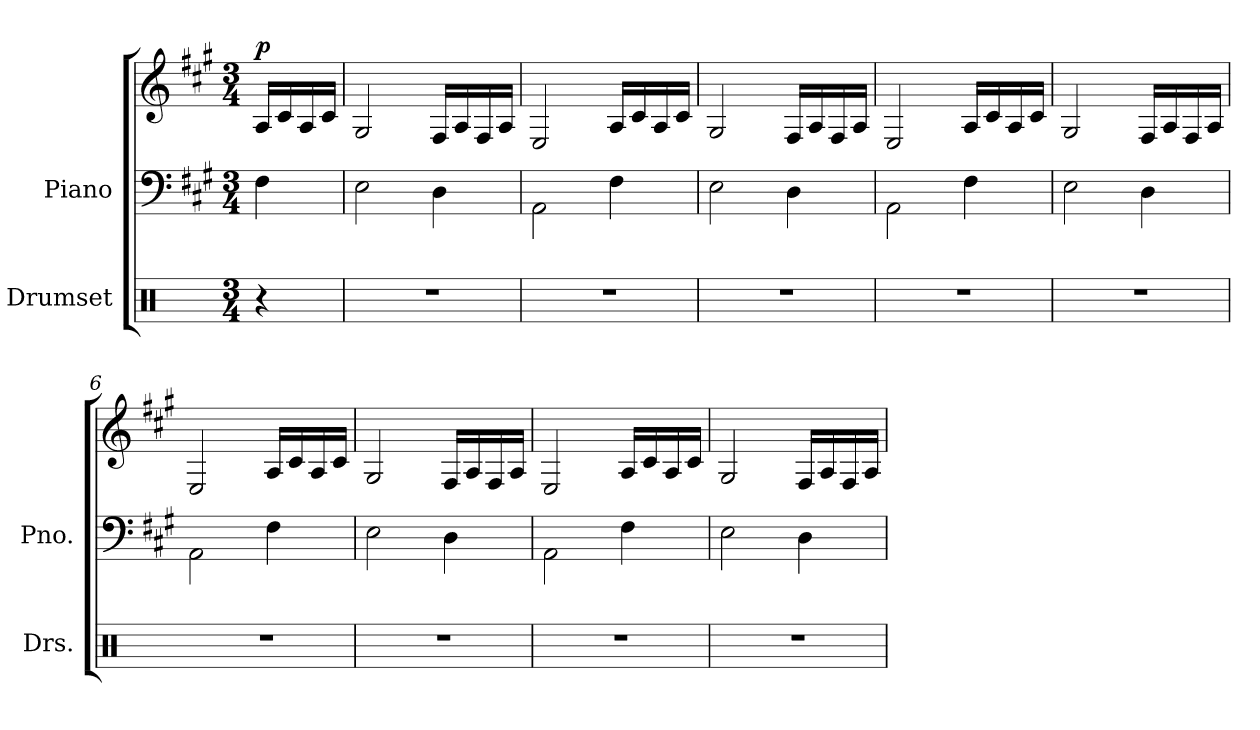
**kern	**kern	**kern	**dynam
*part2	*part1	*part1	*part1
*staff3	*staff2	*staff1	*staff1/2
*I"Drumset	*I"Piano	*	*
*I'Drs.	*I'Pno.	*	*
*clefX	*clefF4	*clefG2	*
*k[]	*k[f#c#g#]	*k[f#c#g#]	*
*M3/4	*M3/4	*M3/4	*
*MM60	*MM60	*MM60	*
=	=	=	=
!	!	!	!LO:DY:a
4r	4F#\	16A/LL	p
.	.	16c#/	.
.	.	16A/	.
.	.	16c#/JJ	.
=1	=1	=1	=1
2.r	2E\	2G#/	.
.	4D\	16F#/LL	.
.	.	16A/	.
.	.	16F#/	.
.	.	16A/JJ	.
=2	=2	=2	=2
2.r	2AA\	2E/	.
.	4F#\	16A/LL	.
.	.	16c#/	.
.	.	16A/	.
.	.	16c#/JJ	.
=3	=3	=3	=3
2.r	2E\	2G#/	.
.	4D\	16F#/LL	.
.	.	16A/	.
.	.	16F#/	.
.	.	16A/JJ	.
=4	=4	=4	=4
2.r	2AA\	2E/	.
.	4F#\	16A/LL	.
.	.	16c#/	.
.	.	16A/	.
.	.	16c#/JJ	.
!!LO:LB:g=z
=5	=5	=5	=5
2.r	2E\	2G#/	.
.	4D\	16F#/LL	.
.	.	16A/	.
.	.	16F#/	.
.	.	16A/JJ	.
=6	=6	=6	=6
2.r	2AA\	2E/	.
.	4F#\	16A/LL	.
.	.	16c#/	.
.	.	16A/	.
.	.	16c#/JJ	.
=7	=7	=7	=7
2.r	2E\	2G#/	.
.	4D\	16F#/LL	.
.	.	16A/	.
.	.	16F#/	.
.	.	16A/JJ	.
=8	=8	=8	=8
2.r	2AA\	2E/	.
.	4F#\	16A/LL	.
.	.	16c#/	.
.	.	16A/	.
.	.	16c#/JJ	.
=9	=9	=9	=9
2.r	2E\	2G#/	.
.	4D\	16F#/LL	.
.	.	16A/	.
.	.	16F#/	.
.	.	16A/JJ	.
=	=	=	=
*-	*-	*-	*-
